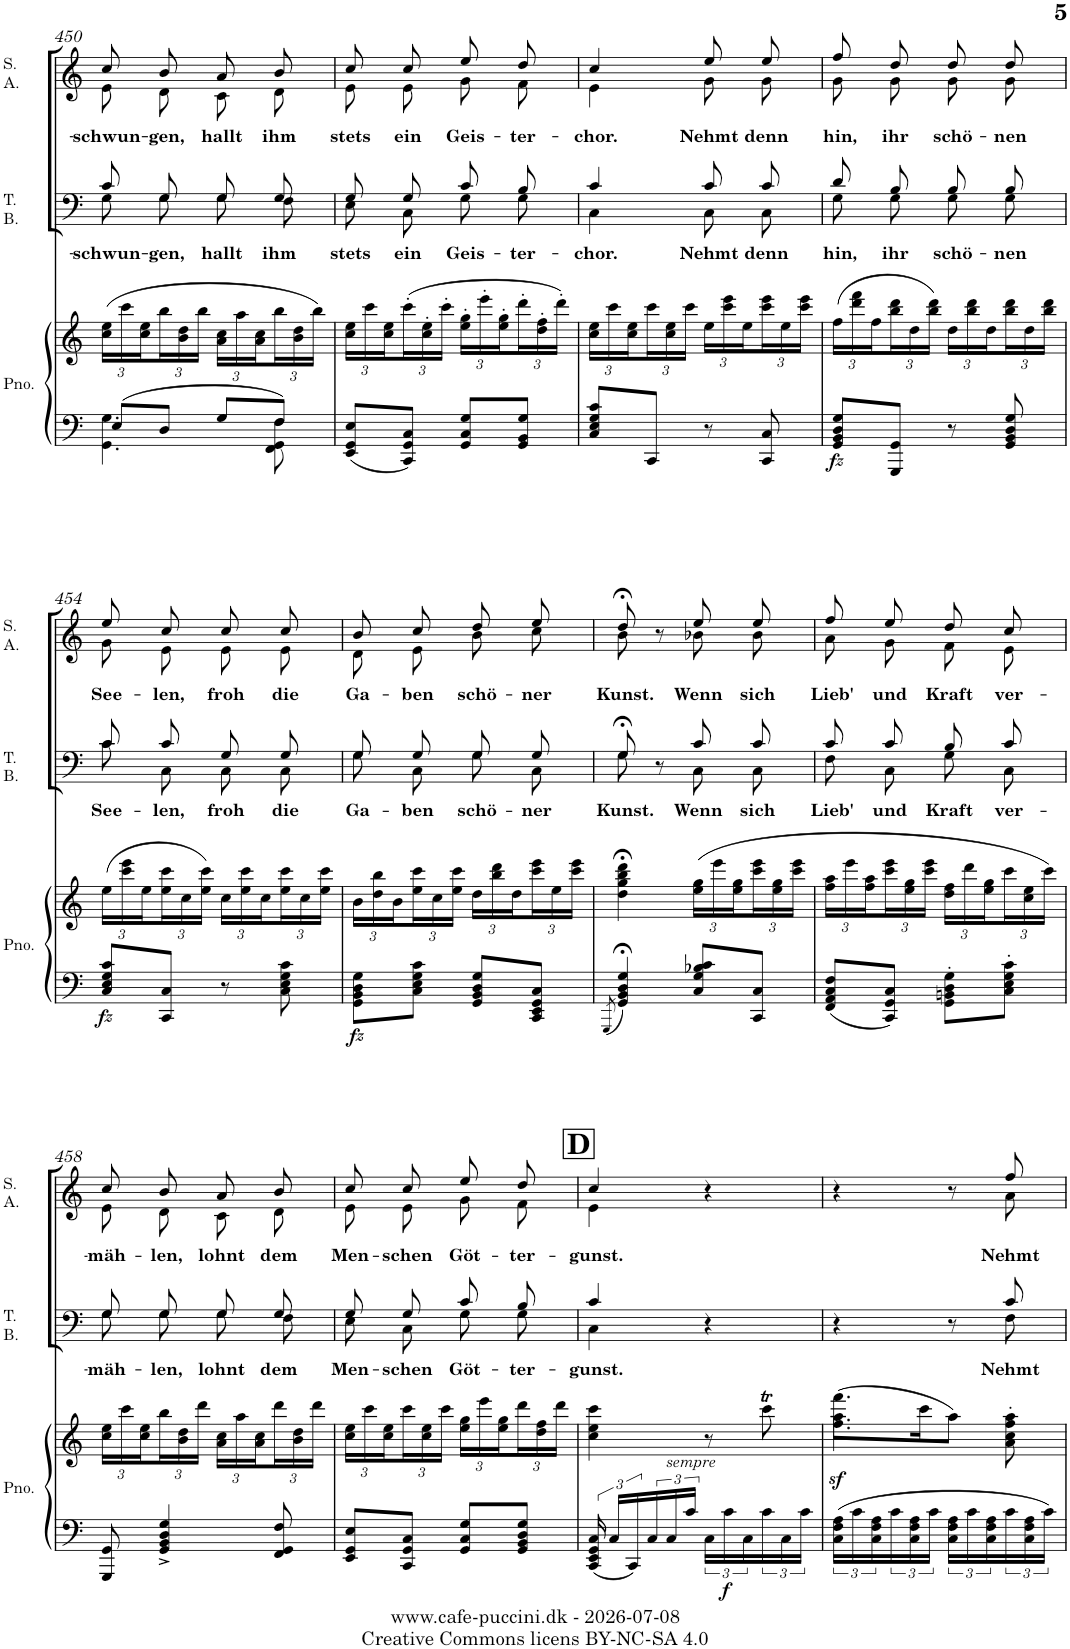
**kern	**kern	**dynam	**kern	**text	**kern	**text
*part3	*part3	*part3	*part2	*part2	*part1	*part1
*staff4	*staff3	*staff3/4	*staff2	*staff2	*staff1	*staff1
*I"Piano	*	*	*I"Tenor Bass	*	*I"Soprano Alto	*
*I'Pno.	*	*	*I'T. B.	*	*I'S. A.	*
!!LO:PB:g=z
*clefF4	*clefG2	*	*clefF4	*	*clefG2	*
*k[]	*k[]	*	*k[]	*	*k[]	*
*M2/4	*M2/4	*	*M2/4	*	*M2/4	*
=450	=450	=450	=450	=450	=450	=450
*^	*	*	*	*	*	*
*	*	*Xbrackettup	*	*	*	*	*
!	!	!	!	!	!LO:LY:b	!	!LO:LY:b
*	*	*	*	*^	*	*^	*
8E/L	4.GG\ 4.G\	(24cc\ 24ee\LL	.	8c/L	8G\L	-schwun-	8cc/L	8e\L	-schwun-
.	.	24ccc\	.	.	.	.	.	.	.
.	.	24cc\ 24ee\	.	.	.	.	.	.	.
!	!	!	!	!	!	!LO:LY:b	!	!	!LO:LY:b
8D/J	.	24bb\	.	8G/J	8G\J	-gen,	8b/J	8d\J	-gen,
.	.	24b\ 24dd\	.	.	.	.	.	.	.
.	.	24bb\JJ	.	.	.	.	.	.	.
!	!	!	!	!	!	!LO:LY:b	!	!	!LO:LY:b
8G/L	.	24a\ 24cc\LL	.	8G/L	8G\L	hallt	8a/L	8c\L	hallt
.	.	24aa\	.	.	.	.	.	.	.
.	.	24a\ 24cc\	.	.	.	.	.	.	.
!	!	!	!	!	!	!LO:LY:b	!	!	!LO:LY:b
8F/J	8FF\ 8GG\ 8F\	24bb\	.	8G/J	8F\J	ihm	8b/J	8d\J	ihm
.	.	24b\ 24dd\	.	.	.	.	.	.	.
.	.	24bb\JJ)	.	.	.	.	.	.	.
*v	*v	*	*	*	*	*	*	*	*
=451	=451	=451	=451	=451	=451	=451	=451	=451
!	!	!	!	!	!LO:LY:b	!	!	!LO:LY:b
8EE/ 8GG/ 8E/L	24cc\ 24ee\LL	.	8G/L	8E\L	stets	8cc/L	8e\L	stets
.	24ccc\	.	.	.	.	.	.	.
.	24cc\ 24ee\	.	.	.	.	.	.	.
!	!	!	!	!	!LO:LY:b	!	!	!LO:LY:b
8CC/ 8GG/ 8C/J	(24ccc'\	.	8G/J	8C\J	ein	8cc/J	8e\J	ein
.	24cc\' 24ee\'	.	.	.	.	.	.	.
.	24ccc'\JJ	.	.	.	.	.	.	.
!	!	!	!	!	!LO:LY:b	!	!	!LO:LY:b
8GG/ 8C/ 8G/L	24ee\' 24gg\'LL	.	8c/L	8G\L	Geis-	8ee/L	8g\L	Geis-
.	24eee'\	.	.	.	.	.	.	.
.	24ee\' 24gg\'	.	.	.	.	.	.	.
!	!	!	!	!	!LO:LY:b	!	!	!LO:LY:b
8GG/ 8BB/ 8G/J	24ddd'\	.	8B/J	8G\J	-ter-	8dd/J	8f\J	-ter-
.	24dd\' 24ff\'	.	.	.	.	.	.	.
.	24ddd'\JJ)	.	.	.	.	.	.	.
=452	=452	=452	=452	=452	=452	=452	=452	=452
!	!	!	!	!	!LO:LY:b	!	!	!LO:LY:b
8C/ 8E/ 8G/ 8c/L	24cc\ 24ee\LL	.	4c/	4C\	-chor.	4cc/	4e\	-chor.
.	24ccc\	.	.	.	.	.	.	.
.	24cc\ 24ee\	.	.	.	.	.	.	.
8CC/J	24ccc\	.	.	.	.	.	.	.
.	24cc\ 24ee\	.	.	.	.	.	.	.
.	24ccc\JJ	.	.	.	.	.	.	.
!	!	!	!	!	!LO:LY:b	!	!	!LO:LY:b
8r	24ee\LL	.	8c/L	8C\L	Nehmt	8ee/L	8g\L	Nehmt
.	24ccc\ 24eee\	.	.	.	.	.	.	.
.	24ee\	.	.	.	.	.	.	.
!	!	!	!	!	!LO:LY:b	!	!	!LO:LY:b
8CC/ 8C/	24ccc\ 24eee\	.	8c/J	8C\J	denn	8ee/J	8g\J	denn
.	24ee\	.	.	.	.	.	.	.
.	24ccc\ 24eee\JJ	.	.	.	.	.	.	.
=453	=453	=453	=453	=453	=453	=453	=453	=453
!	!	!LO:DY:b=2	!	!	!LO:LY:b	!	!	!LO:LY:b
8GG/ 8BB/ 8D/ 8G/L	(24ff\LL	fz	8d/L	8G\L	hin,	8ff/L	8g\L	hin,
.	24ddd\ 24fff\	.	.	.	.	.	.	.
.	24ff\	.	.	.	.	.	.	.
!	!	!	!	!	!LO:LY:b	!	!	!LO:LY:b
8GGG/ 8GG/J	24bb\ 24ddd\	.	8B/J	8G\J	ihr	8dd/J	8g\J	ihr
.	24dd\	.	.	.	.	.	.	.
.	24bb\ 24ddd\JJ)	.	.	.	.	.	.	.
!	!	!	!	!	!LO:LY:b	!	!	!LO:LY:b
8r	24dd\LL	.	8B/L	8G\L	schö-	8dd/L	8g\L	schö-
.	24bb\ 24ddd\	.	.	.	.	.	.	.
.	24dd\	.	.	.	.	.	.	.
!	!	!	!	!	!LO:LY:b	!	!	!LO:LY:b
8GG/ 8BB/ 8D/ 8G/	24bb\ 24ddd\	.	8B/J	8G\J	-nen	8dd/J	8g\J	-nen
.	24dd\	.	.	.	.	.	.	.
.	24bb\ 24ddd\JJ	.	.	.	.	.	.	.
!!LO:LB:g=z	!!
=454	=454	=454	=454	=454	=454	=454	=454	=454
!	!	!LO:DY:b=2	!	!	!LO:LY:b	!	!	!LO:LY:b
8C/ 8E/ 8G/ 8c/L	(24ee\LL	fz	8c/L	8c\L	See-	8ee/L	8g\L	See-
.	24ccc\ 24eee\	.	.	.	.	.	.	.
.	24ee\	.	.	.	.	.	.	.
!	!	!	!	!	!LO:LY:b	!	!	!LO:LY:b
8CC/ 8C/J	24ee\ 24ccc\	.	8c/J	8C\J	-len,	8cc/J	8e\J	-len,
.	24cc\	.	.	.	.	.	.	.
.	24ee\ 24ccc\JJ)	.	.	.	.	.	.	.
!	!	!	!	!	!LO:LY:b	!	!	!LO:LY:b
8r	24cc\LL	.	8G/L	8C\L	froh	8cc/L	8e\L	froh
.	24ee\ 24ccc\	.	.	.	.	.	.	.
.	24cc\	.	.	.	.	.	.	.
!	!	!	!	!	!LO:LY:b	!	!	!LO:LY:b
8C\ 8E\ 8G\ 8c\	24ee\ 24ccc\	.	8G/J	8C\J	die	8cc/J	8e\J	die
.	24cc\	.	.	.	.	.	.	.
.	24ee\ 24ccc\JJ	.	.	.	.	.	.	.
=455	=455	=455	=455	=455	=455	=455	=455	=455
!	!	!LO:DY:b=2	!	!	!LO:LY:b	!	!	!LO:LY:b
8GG\ 8BB\ 8D\ 8G\L	24b\LL	fz	8G/L	8G\L	Ga-	8b/L	8d\L	Ga-
.	24dd\ 24bb\	.	.	.	.	.	.	.
.	24b\	.	.	.	.	.	.	.
!	!	!	!	!	!LO:LY:b	!	!	!LO:LY:b
8C\ 8E\ 8G\ 8c\J	24ee\ 24ccc\	.	8G/J	8C\J	-ben	8cc/J	8e\J	-ben
.	24cc\	.	.	.	.	.	.	.
.	24ee\ 24ccc\JJ	.	.	.	.	.	.	.
!	!	!	!	!	!LO:LY:b	!	!	!LO:LY:b
8GG/ 8BB/ 8D/ 8G/L	24dd\LL	.	8G/L	8G\L	schö-	8dd/L	8b\L	schö-
.	24bb\ 24ddd\	.	.	.	.	.	.	.
.	24dd\	.	.	.	.	.	.	.
!	!	!	!	!	!LO:LY:b	!	!	!LO:LY:b
8CC/ 8EE/ 8GG/ 8C/J	24ccc\ 24eee\	.	8G/J	8C\J	-ner	8ee/J	8cc\J	-ner
.	24ee\	.	.	.	.	.	.	.
.	24ccc\ 24eee\JJ	.	.	.	.	.	.	.
=456	=456	=456	=456	=456	=456	=456	=456	=456
8qGGG/	.	.	.	.	.	.	.	.
!	!	!	!	!	!LO:LY:b	!	!	!LO:LY:b
4GG/;< 4BB/;< 4D/;< 4G/;<	4dd\;< 4gg\;< 4bb\;< 4ddd\;<	.	8G;</	8G\	Kunst.	8dd;</	8b\	Kunst.
.	.	.	8r	8ryy	.	8r	8ryy	.
!	!	!	!	!	!LO:LY:b	!	!	!LO:LY:b
8C/ 8G/ 8B-X/ 8c/L	(24ee\ 24gg\LL	.	8c/L	8C\L	Wenn	8ee/L	8b-X\L	Wenn
.	24eee\	.	.	.	.	.	.	.
.	24ee\ 24gg\	.	.	.	.	.	.	.
!	!	!	!	!	!LO:LY:b	!	!	!LO:LY:b
8CC/ 8C/J	24ccc\ 24eee\	.	8c/J	8C\J	sich	8ee/J	8b-\J	sich
.	24ee\ 24gg\	.	.	.	.	.	.	.
.	24ccc\ 24eee\JJ	.	.	.	.	.	.	.
=457	=457	=457	=457	=457	=457	=457	=457	=457
!	!	!	!	!	!LO:LY:b	!	!	!LO:LY:b
8FF/ 8AA/ 8C/ 8F/L	24ff\ 24aa\LL	.	8c/L	8F\L	Lieb'	8ff/L	8a\L	Lieb'
.	24eee\	.	.	.	.	.	.	.
.	24ff\ 24aa\	.	.	.	.	.	.	.
!	!	!	!	!	!LO:LY:b	!	!	!LO:LY:b
8CC/ 8GG/ 8C/J	24ccc\ 24eee\	.	8c/J	8C\J	und	8ee/J	8g\J	und
.	24ee\ 24gg\	.	.	.	.	.	.	.
.	24ccc\ 24eee\JJ	.	.	.	.	.	.	.
!	!	!	!	!	!LO:LY:b	!	!	!LO:LY:b
8GG\' 8BBn\' 8D\' 8G\'L	24dd\ 24ff\LL	.	8B/L	8G\L	Kraft	8dd/L	8f\L	Kraft
.	24ddd\	.	.	.	.	.	.	.
.	24ee\ 24gg\	.	.	.	.	.	.	.
!	!	!	!	!	!LO:LY:b	!	!	!LO:LY:b
8C\' 8E\' 8G\' 8c\'J	24ccc\	.	8c/J	8C\J	ver-	8cc/J	8e\J	ver-
.	24cc\ 24ee\	.	.	.	.	.	.	.
.	24ccc\JJ)	.	.	.	.	.	.	.
!!LO:LB:g=z	!!
=458	=458	=458	=458	=458	=458	=458	=458	=458
!	!	!	!	!	!LO:LY:b	!	!	!LO:LY:b
8GGG/ 8GG/	24cc\ 24ee\LL	.	8G/L	8G\L	-mäh-	8cc/L	8e\L	-mäh-
.	24ccc\	.	.	.	.	.	.	.
.	24cc\ 24ee\	.	.	.	.	.	.	.
!	!	!	!	!	!LO:LY:b	!	!	!LO:LY:b
4GG/^ 4BB/^ 4D/^ 4G/^	24bb\	.	8G/J	8G\J	-len,	8b/J	8d\J	-len,
.	24b\ 24dd\	.	.	.	.	.	.	.
.	24ddd\JJ	.	.	.	.	.	.	.
!	!	!	!	!	!LO:LY:b	!	!	!LO:LY:b
.	24a\ 24cc\LL	.	8G/L	8G\L	lohnt	8a/L	8c\L	lohnt
.	24aa\	.	.	.	.	.	.	.
.	24a\ 24cc\	.	.	.	.	.	.	.
!	!	!	!	!	!LO:LY:b	!	!	!LO:LY:b
8FF/ 8GG/ 8F/	24ddd\	.	8G/J	8F\J	dem	8b/J	8d\J	dem
.	24b\ 24dd\	.	.	.	.	.	.	.
.	24ddd\JJ	.	.	.	.	.	.	.
=459	=459	=459	=459	=459	=459	=459	=459	=459
!	!	!	!	!	!LO:LY:b	!	!	!LO:LY:b
8EE/ 8GG/ 8E/L	24cc\ 24ee\LL	.	8G/L	8E\L	Men-	8cc/L	8e\L	Men-
.	24ccc\	.	.	.	.	.	.	.
.	24cc\ 24ee\	.	.	.	.	.	.	.
!	!	!	!	!	!LO:LY:b	!	!	!LO:LY:b
8CC/ 8GG/ 8C/J	24ccc\	.	8G/J	8C\J	-schen	8cc/J	8e\J	-schen
.	24cc\ 24ee\	.	.	.	.	.	.	.
.	24ccc\JJ	.	.	.	.	.	.	.
!	!	!	!	!	!LO:LY:b	!	!	!LO:LY:b
8GG/ 8C/ 8G/L	24ee\ 24gg\LL	.	8c/L	8G\L	Göt-	8ee/L	8g\L	Göt-
.	24eee\	.	.	.	.	.	.	.
.	24ee\ 24gg\	.	.	.	.	.	.	.
!	!	!	!	!	!LO:LY:b	!	!	!LO:LY:b
8GG/ 8BB/ 8D/ 8G/J	24ddd\	.	8B/J	8G\J	-ter-	8dd/J	8f\J	-ter-
.	24dd\ 24ff\	.	.	.	.	.	.	.
.	24ddd\JJ	.	.	.	.	.	.	.
=460	=460	=460	=460	=460	=460	=460	=460	=460
!	!	!	!	!	!LO:LY:b	!	!	!LO:LY:b
24CC/ 24EE/ 24GG/ 24C/	4cc\ 4ee\ 4ccc\	.	4c/	4C\	-gunst.	4cc/	4e\	-gunst.
24C/LL	.	.	.	.	.	.	.	.
24CC/	.	.	.	.	.	.	.	.
24C/	.	.	.	.	.	.	.	.
!LO:TX:a:i:t=sempre	!	!	!	!	!	!	!	!
24C/	.	.	.	.	.	.	.	.
24c/JJ	.	.	.	.	.	.	.	.
24C\LL	8r	.	4r	4ryy	.	4r	4ryy	.
!	!	!LO:DY:b=2	!	!	!	!	!	!
24c\	.	f	.	.	.	.	.	.
24C\	.	.	.	.	.	.	.	.
24c\	8cccT\	.	.	.	.	.	.	.
24C\	.	.	.	.	.	.	.	.
24c\JJ	.	.	.	.	.	.	.	.
=461	=461	=461	=461	=461	=461	=461	=461	=461
*	*^	*	*	*	*	*	*	*
!	!	!	!LO:DY:b	!	!	!	!	!	!
24C\ 24F\ 24A\LL	(>8.fff\L	4.ff\ 4.aa\	sf	4r	4ryy	.	4r	4ryy	.
24c\	.	.	.	.	.	.	.	.	.
24C\ 24F\ 24A\	.	.	.	.	.	.	.	.	.
24c\	.	.	.	.	.	.	.	.	.
24C\ 24F\ 24A\	.	.	.	.	.	.	.	.	.
.	16ccc\K	.	.	.	.	.	.	.	.
24c\JJ	.	.	.	.	.	.	.	.	.
24C\ 24F\ 24A\LL	8aa\J)	.	.	8r	8ryy	.	8r	8ryy	.
24c\	.	.	.	.	.	.	.	.	.
24C\ 24F\ 24A\	.	.	.	.	.	.	.	.	.
!	!	!	!	!	!	!LO:LY:b	!	!	!LO:LY:b
24c\	8a\' 8cc\' 8ff\' 8aa\'	8ryy	.	8c/	8F\	Nehmt	8ff/	8a\	Nehmt
24C\ 24F\ 24A\	.	.	.	.	.	.	.	.	.
24c\JJ	.	.	.	.	.	.	.	.	.
*	*v	*v	*	*	*	*	*v	*v	*
*	*	*	*v	*v	*	*	*
=	=	=	=	=	=	=
*-	*-	*-	*-	*-	*-	*-
